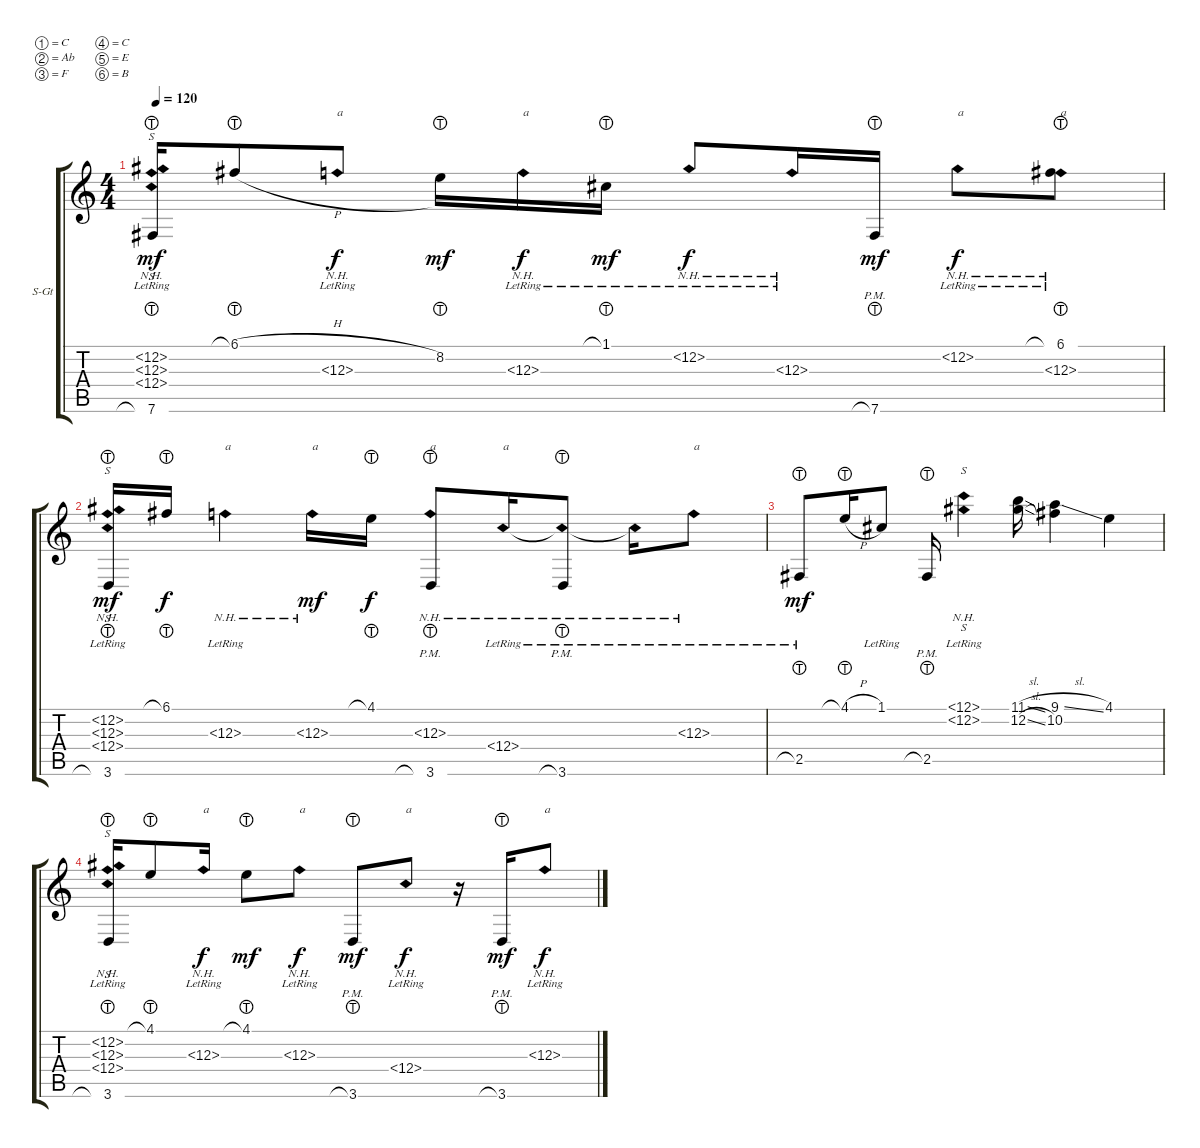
\defaultSystemsLayout 4
\bracketExtendMode groupsimilarinstruments
\firstSystemTrackNameOrientation horizontal
\otherSystemsTrackNameOrientation horizontal
\track ("Steel Guitar" "S-Gt") {instrument acousticguitarsteel}
\staff {score tabs}
\tuning (C4 Ab3 F3 C3 E2 B1)
\ts (4 4)
\tempo 120
\clef g2
\ks c
(7.6{lht lr} 13.3{nh lr} 13.2{nh} 13.4{nh}).16{s dy mf} 6.1{h lht}.8 13.3{nh lr}.8{txt "a" dy f} 8.2{lht}.16{dy mf} 13.3{nh lr}.16{txt "a" dy f} 1.1{lht lr}.16{dy mf} 6.2{nh lr}.8{dy f} 6.3{nh lr}.16 7.6{lht pm}.16{dy mf} 20.2{nh lr}.8{txt "a" dy f} (20.3{nh lr} 6.1{lht}).8{txt "a"} |
(3.6{lht lr} 13.3{nh lr} 13.2{nh} 13.4{nh}).16{s dy mf} 6.1{lht}.16{dy f} 13.3{nh lr}.4{txt "a"} 13.3{nh}.16{txt "a" dy mf} 4.1{lht}.16{dy f} (3.6{lht pm} 13.3{nh}).8{txt "a"} 20.4{nh lr}.16{txt "a"} (3.6{lht pm} 20.4{nh lr t}).8 20.4{nh lr t}.16 13.3{nh lr}.8{txt "a"} |
2.5{lht lr}.8{dy mf} 4.1{h lht}.16 1.1{lr}.8 2.5{lht pm}.16 (13.1{nh lr} 13.2{nh lr}).4{s} (11.1{sl} 12.2{sl}).16 (9.1{sl} 10.2).4 4.1.4 |
(3.6{lht lr} 13.3{nh lr} 13.2{nh} 13.4{nh}).16{s} 4.1{lht}.8 13.3{nh lr}.16{txt "a" dy f} 4.1{lht}.8{dy mf} 13.3{nh lr}.8{txt "a" dy f} 3.6{lht pm}.8{dy mf} 13.4{nh lr}.8{txt "a" dy f} r.16 3.6{lht pm}.16{dy mf} 13.3{nh lr}.8{txt "a" dy f}
